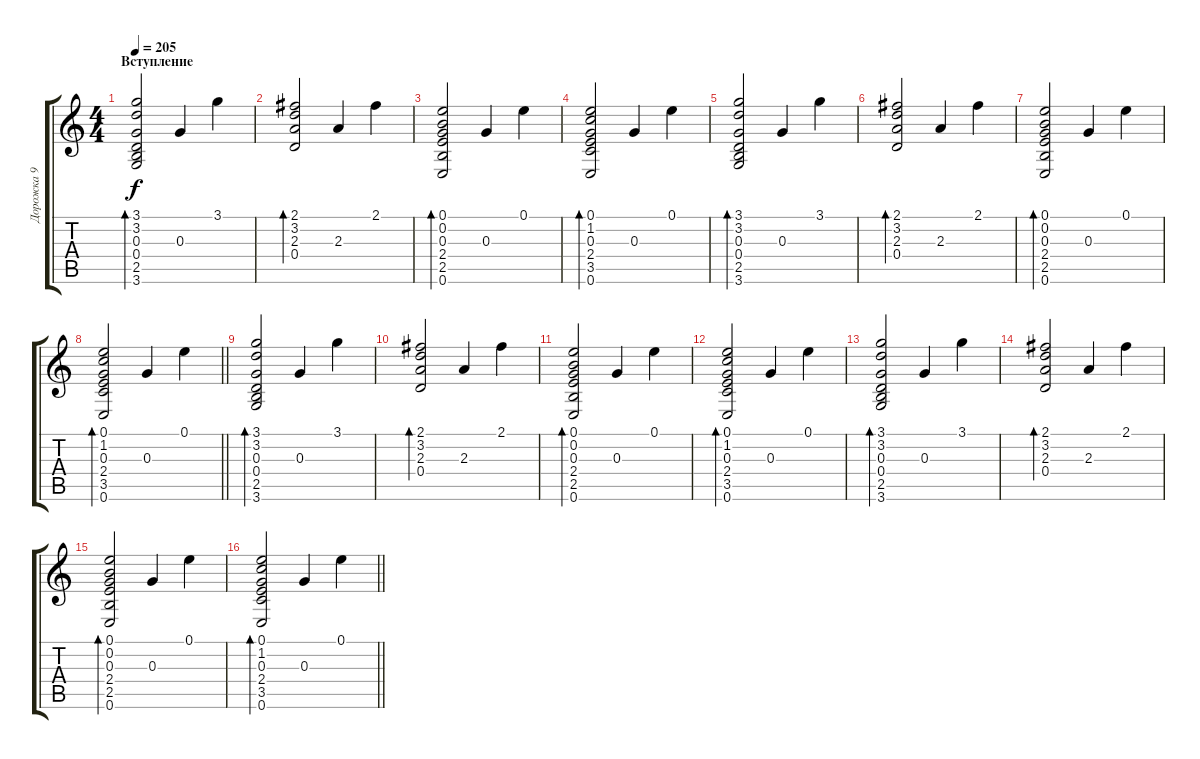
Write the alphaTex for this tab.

\track ("Дорожка 9" "Дорожка 9") {instrument acousticguitarsteel}
\staff {score tabs}
\tuning (E4 B3 G3 D3 A2 E2) {hide}
\ts (4 4)
\section ("" "Вступление")
\tempo 205
\clef g2
\ks c
(3.1 3.2 0.3 0.4 2.5 3.6).2{bd 60 dy f instrument acousticguitarsteel} 0.3.4 3.1.4 |
(2.1 3.2 2.3 0.4).2{bd 60} 2.3.4 2.1.4 |
(0.1 0.2 0.3 2.4 2.5 0.6).2{bd 60} 0.3.4 0.1.4 |
(0.1 1.2 0.3 2.4 3.5 0.6).2{bd 60} 0.3.4 0.1.4 |
(3.1 3.2 0.3 0.4 2.5 3.6).2{bd 60} 0.3.4 3.1.4 |
(2.1 3.2 2.3 0.4).2{bd 60} 2.3.4 2.1.4 |
(0.1 0.2 0.3 2.4 2.5 0.6).2{bd 60} 0.3.4 0.1.4 |
\barLineRight lightlight
(0.1 1.2 0.3 2.4 3.5 0.6).2{bd 60} 0.3.4 0.1.4 |
(3.1 3.2 0.3 0.4 2.5 3.6).2{bd 60} 0.3.4 3.1.4 |
(2.1 3.2 2.3 0.4).2{bd 60} 2.3.4 2.1.4 |
(0.1 0.2 0.3 2.4 2.5 0.6).2{bd 60} 0.3.4 0.1.4 |
(0.1 1.2 0.3 2.4 3.5 0.6).2{bd 60} 0.3.4 0.1.4 |
(3.1 3.2 0.3 0.4 2.5 3.6).2{bd 60} 0.3.4 3.1.4 |
(2.1 3.2 2.3 0.4).2{bd 60} 2.3.4 2.1.4 |
(0.1 0.2 0.3 2.4 2.5 0.6).2{bd 60} 0.3.4 0.1.4 |
\barLineRight lightlight
(0.1 1.2 0.3 2.4 3.5 0.6).2{bd 60} 0.3.4 0.1.4
